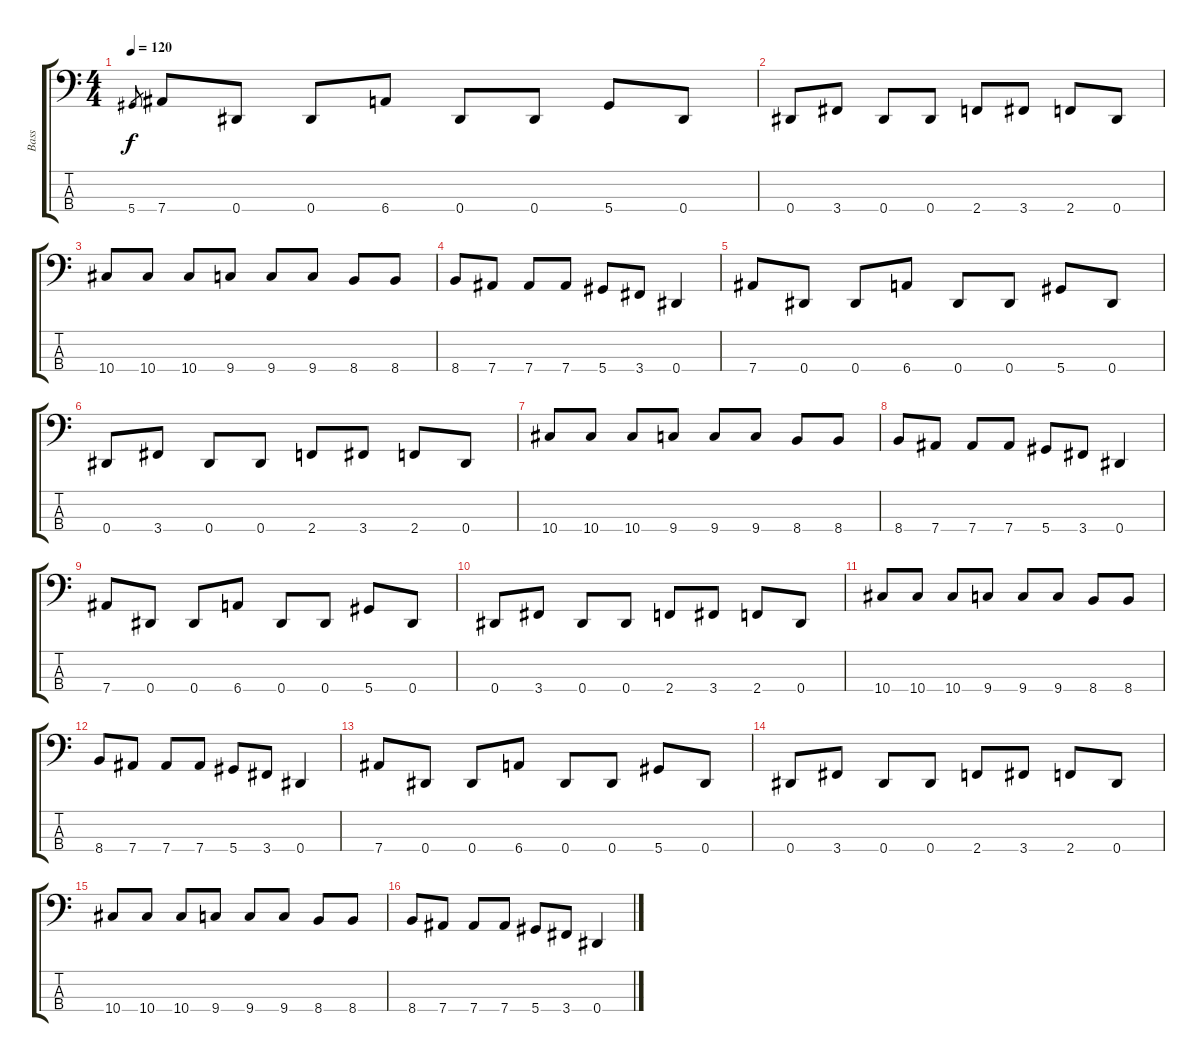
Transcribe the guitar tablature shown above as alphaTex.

\track ("Bass" "Bass") {instrument electricbassfinger}
\staff {score tabs}
\tuning (Gb2 Db2 Ab1 Eb1) {hide}
\ts (4 4)
\tempo 120
\clef f4
\ks c
5.4.8{gr dy f instrument electricbassfinger} 7.4.8 0.4.8 0.4.8 6.4.8 0.4.8 0.4.8 5.4.8 0.4.8 |
0.4.8 3.4.8 0.4.8 0.4.8 2.4.8 3.4.8 2.4.8 0.4.8 |
10.4.8 10.4.8 10.4.8 9.4.8 9.4.8 9.4.8 8.4.8 8.4.8 |
8.4.8 7.4.8 7.4.8 7.4.8 5.4.8 3.4.8 0.4.4 |
7.4.8 0.4.8 0.4.8 6.4.8 0.4.8 0.4.8 5.4.8 0.4.8 |
0.4.8 3.4.8 0.4.8 0.4.8 2.4.8 3.4.8 2.4.8 0.4.8 |
10.4.8 10.4.8 10.4.8 9.4.8 9.4.8 9.4.8 8.4.8 8.4.8 |
8.4.8 7.4.8 7.4.8 7.4.8 5.4.8 3.4.8 0.4.4 |
7.4.8 0.4.8 0.4.8 6.4.8 0.4.8 0.4.8 5.4.8 0.4.8 |
0.4.8 3.4.8 0.4.8 0.4.8 2.4.8 3.4.8 2.4.8 0.4.8 |
10.4.8 10.4.8 10.4.8 9.4.8 9.4.8 9.4.8 8.4.8 8.4.8 |
8.4.8 7.4.8 7.4.8 7.4.8 5.4.8 3.4.8 0.4.4 |
7.4.8 0.4.8 0.4.8 6.4.8 0.4.8 0.4.8 5.4.8 0.4.8 |
0.4.8 3.4.8 0.4.8 0.4.8 2.4.8 3.4.8 2.4.8 0.4.8 |
10.4.8 10.4.8 10.4.8 9.4.8 9.4.8 9.4.8 8.4.8 8.4.8 |
8.4.8 7.4.8 7.4.8 7.4.8 5.4.8 3.4.8 0.4.4
